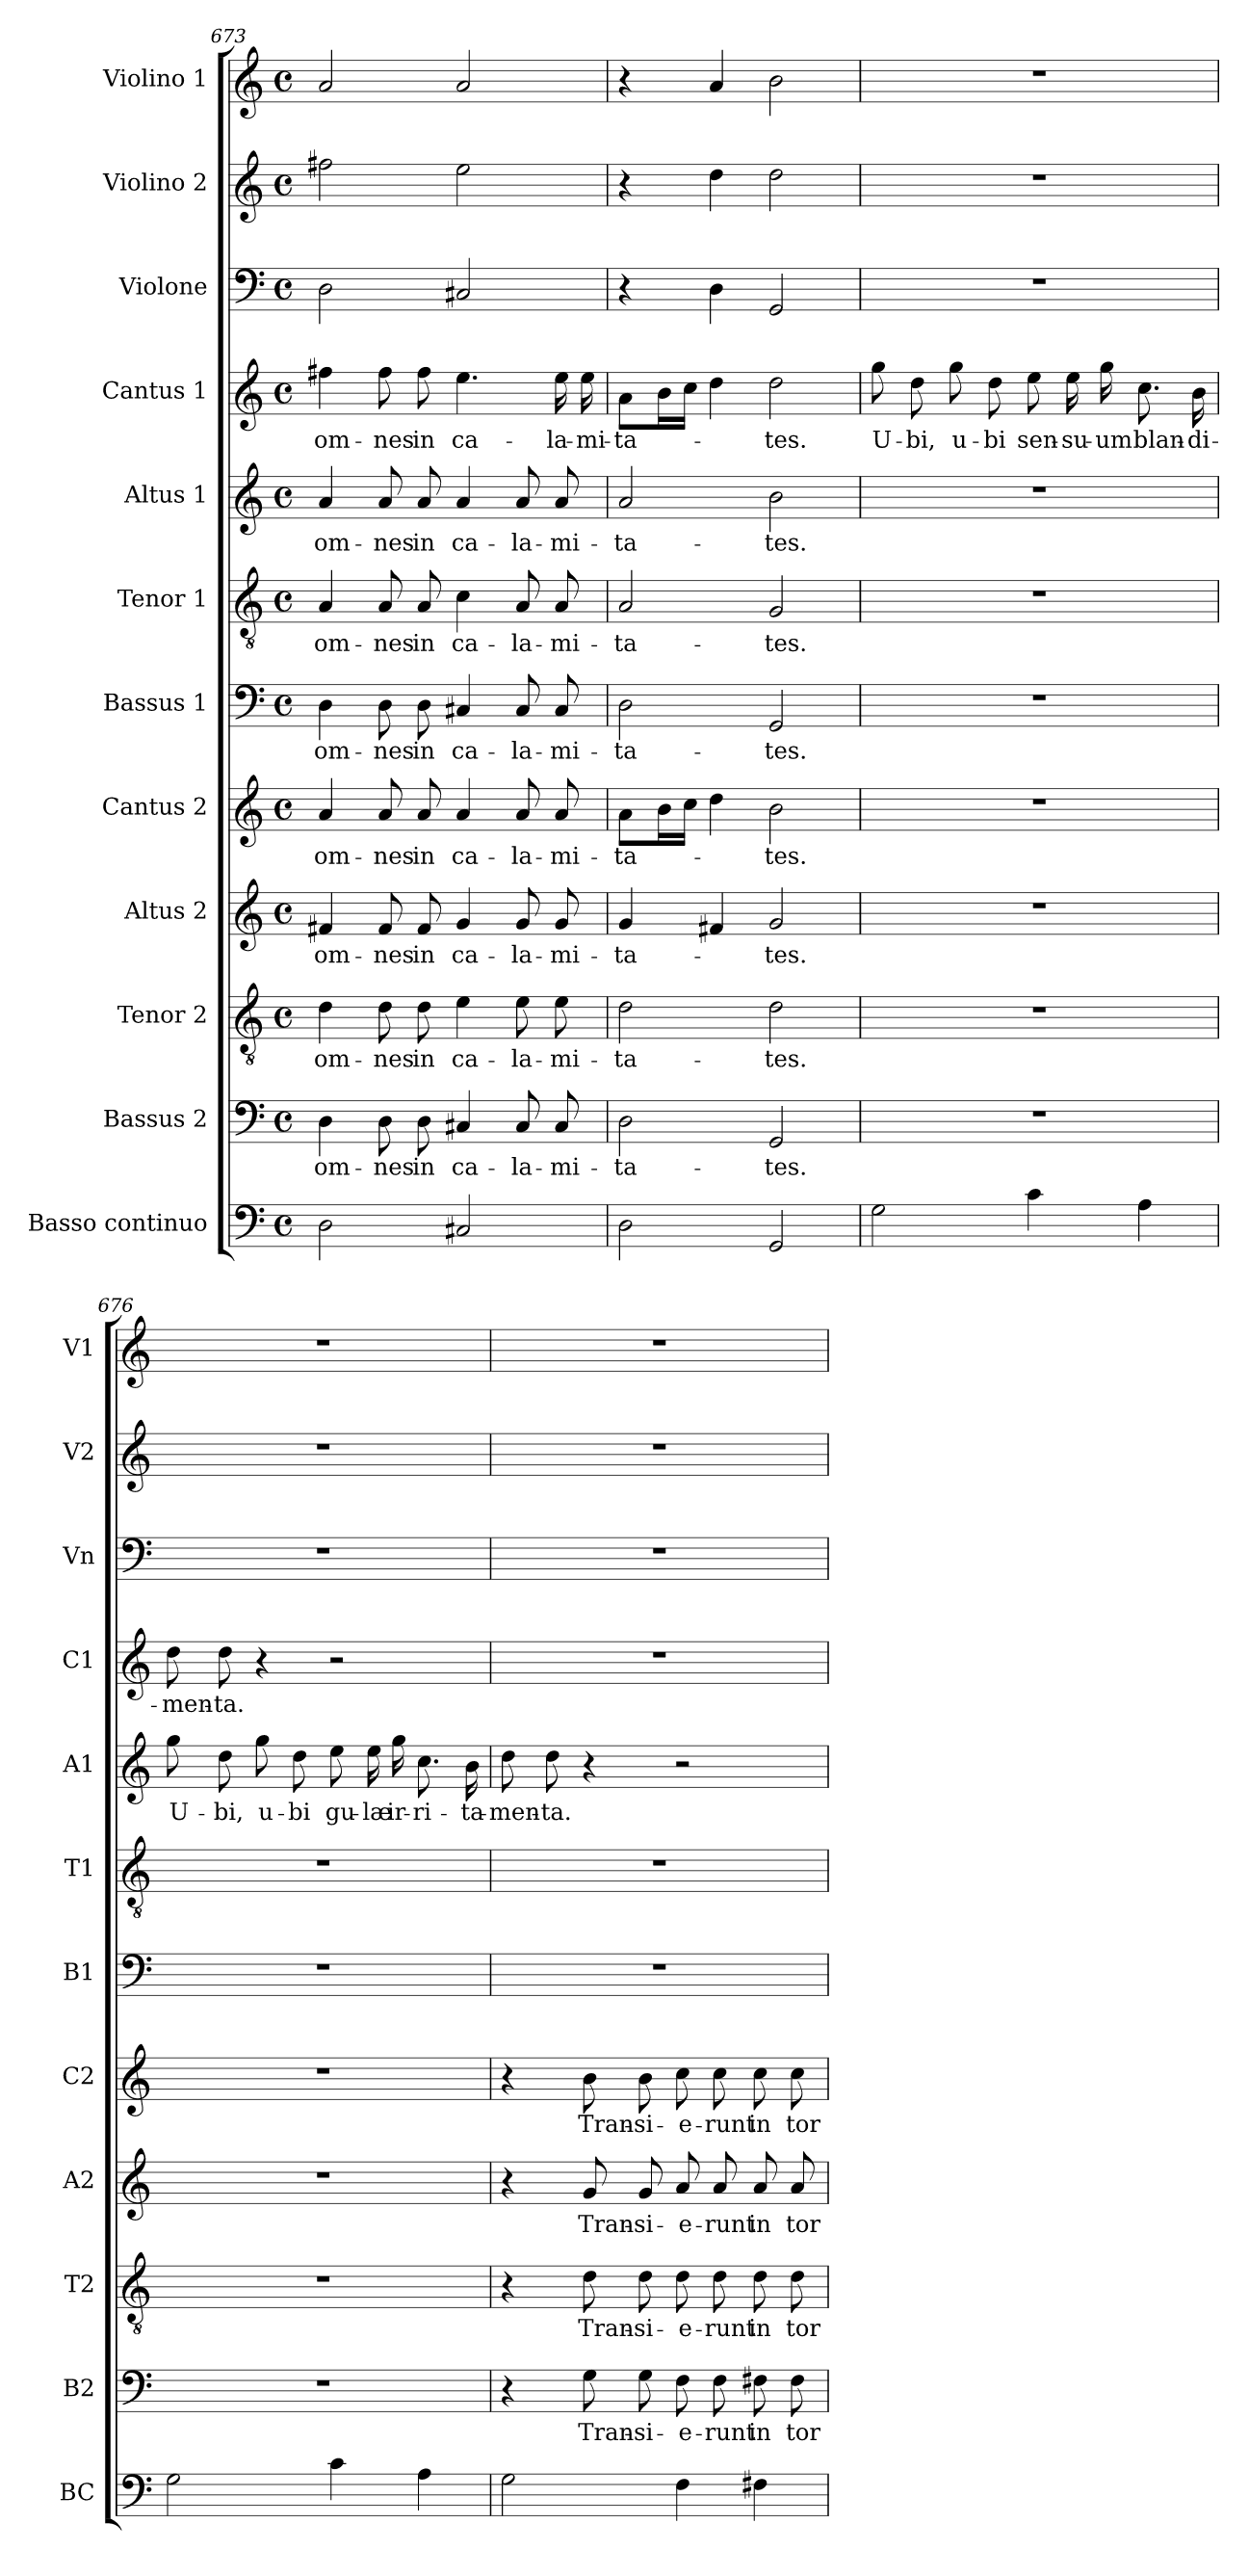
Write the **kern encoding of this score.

**kern	**kern	**text	**kern	**text	**kern	**text	**kern	**text	**kern	**text	**kern	**text	**kern	**text	**kern	**text	**kern	**kern	**kern
*part12	*part11	*part11	*part10	*part10	*part9	*part9	*part8	*part8	*part7	*part7	*part6	*part6	*part5	*part5	*part4	*part4	*part3	*part2	*part1
*staff12	*staff11	*staff11	*staff10	*staff10	*staff9	*staff9	*staff8	*staff8	*staff7	*staff7	*staff6	*staff6	*staff5	*staff5	*staff4	*staff4	*staff3	*staff2	*staff1
*I"Basso continuo	*I"Bassus 2	*	*I"Tenor 2	*	*I"Altus 2	*	*I"Cantus 2	*	*I"Bassus 1	*	*I"Tenor 1	*	*I"Altus 1	*	*I"Cantus 1	*	*I"Violone	*I"Violino 2	*I"Violino 1
*I'BC	*I'B2	*	*I'T2	*	*I'A2	*	*I'C2	*	*I'B1	*	*I'T1	*	*I'A1	*	*I'C1	*	*I'Vn	*I'V2	*I'V1
!!LO:PB:g=z
*clefF4	*clefF4	*	*clefGv2	*	*clefG2	*	*clefG2	*	*clefF4	*	*clefGv2	*	*clefG2	*	*clefG2	*	*clefF4	*clefG2	*clefG2
*ITrd7c12	*	*	*	*	*	*	*	*	*	*	*	*	*	*	*	*	*ITrd7c12	*	*
*k[]	*k[]	*	*k[]	*	*k[]	*	*k[]	*	*k[]	*	*k[]	*	*k[]	*	*k[]	*	*k[]	*k[]	*k[]
*C:	*C:	*	*C:	*	*C:	*	*C:	*	*C:	*	*C:	*	*C:	*	*C:	*	*C:	*C:	*C:
*M4/4	*M4/4	*	*M4/4	*	*M4/4	*	*M4/4	*	*M4/4	*	*M4/4	*	*M4/4	*	*M4/4	*	*M4/4	*M4/4	*M4/4
*met(c)	*met(c)	*	*met(c)	*	*met(c)	*	*met(c)	*	*met(c)	*	*met(c)	*	*met(c)	*	*met(c)	*	*met(c)	*met(c)	*met(c)
=673	=673	=673	=673	=673	=673	=673	=673	=673	=673	=673	=673	=673	=673	=673	=673	=673	=673	=673	=673
!	!	!LO:LY:b	!	!LO:LY:b	!	!LO:LY:b	!	!LO:LY:b	!	!LO:LY:b	!	!LO:LY:b	!	!LO:LY:b	!	!LO:LY:b	!	!	!
2DD\	4D\	om-	4d\	om-	4f#X/	om-	4a/	om-	4D\	om-	4A/	om-	4a/	om-	4ff#X\	om-	2DD\	2ff#X\	2a/
!	!	!LO:LY:b	!	!LO:LY:b	!	!LO:LY:b	!	!LO:LY:b	!	!LO:LY:b	!	!LO:LY:b	!	!LO:LY:b	!	!LO:LY:b	!	!	!
.	8D\	-nes	8d\	-nes	8f#/	-nes	8a/	-nes	8D\	-nes	8A/	-nes	8a/	-nes	8ff#\	-nes	.	.	.
!	!	!LO:LY:b	!	!LO:LY:b	!	!LO:LY:b	!	!LO:LY:b	!	!LO:LY:b	!	!LO:LY:b	!	!LO:LY:b	!	!LO:LY:b	!	!	!
.	8D\	in	8d\	in	8f#/	in	8a/	in	8D\	in	8A/	in	8a/	in	8ff#\	in	.	.	.
!	!	!LO:LY:b	!	!LO:LY:b	!	!LO:LY:b	!	!LO:LY:b	!	!LO:LY:b	!	!LO:LY:b	!	!LO:LY:b	!	!LO:LY:b	!	!	!
2CC#X/	4C#X/	ca-	4e\	ca-	4g/	ca-	4a/	ca-	4C#X/	ca-	4c\	ca-	4a/	ca-	4.ee\	ca-	2CC#X/	2ee\	2a/
!	!	!LO:LY:b	!	!LO:LY:b	!	!LO:LY:b	!	!LO:LY:b	!	!LO:LY:b	!	!LO:LY:b	!	!LO:LY:b	!	!	!	!	!
.	8C#/	-la-	8e\	-la-	8g/	-la-	8a/	-la-	8C#/	-la-	8A/	-la-	8a/	-la-	.	.	.	.	.
!	!	!LO:LY:b	!	!LO:LY:b	!	!LO:LY:b	!	!LO:LY:b	!	!LO:LY:b	!	!LO:LY:b	!	!LO:LY:b	!	!LO:LY:b	!	!	!
.	8C#/	-mi-	8e\	-mi-	8g/	-mi-	8a/	-mi-	8C#/	-mi-	8A/	-mi-	8a/	-mi-	16ee\	-la-	.	.	.
!	!	!	!	!	!	!	!	!	!	!	!	!	!	!	!	!LO:LY:b	!	!	!
.	.	.	.	.	.	.	.	.	.	.	.	.	.	.	16ee\	-mi-	.	.	.
=674	=674	=674	=674	=674	=674	=674	=674	=674	=674	=674	=674	=674	=674	=674	=674	=674	=674	=674	=674
!	!	!LO:LY:b	!	!LO:LY:b	!	!LO:LY:b	!	!LO:LY:b	!	!LO:LY:b	!	!LO:LY:b	!	!LO:LY:b	!	!LO:LY:b	!	!	!
2DD\	2D\	-ta-	2d\	-ta-	4g/	-ta-	8a\L	-ta-	2D\	-ta-	2A/	-ta-	2a/	-ta-	8a\L	-ta-	4r	4r	4r
.	.	.	.	.	.	.	16b\L	.	.	.	.	.	.	.	16b\L	.	.	.	.
.	.	.	.	.	.	.	16cc\JJ	.	.	.	.	.	.	.	16cc\JJ	.	.	.	.
.	.	.	.	.	4f#X/	.	4dd\	.	.	.	.	.	.	.	4dd\	.	4DD\	4dd\	4a/
!	!	!LO:LY:b	!	!LO:LY:b	!	!LO:LY:b	!	!LO:LY:b	!	!LO:LY:b	!	!LO:LY:b	!	!LO:LY:b	!	!LO:LY:b	!	!	!
2GGG/	2GG/	-tes.	2d\	-tes.	2g/	-tes.	2b\	-tes.	2GG/	-tes.	2G/	-tes.	2b\	-tes.	2dd\	-tes.	2GGG/	2dd\	2b\
=675	=675	=675	=675	=675	=675	=675	=675	=675	=675	=675	=675	=675	=675	=675	=675	=675	=675	=675	=675
!	!	!	!	!	!	!	!	!	!	!	!	!	!	!	!	!LO:LY:b	!	!	!
2GG\	1r	.	1r	.	1r	.	1r	.	1r	.	1r	.	1r	.	8gg\	U-	1r	1r	1r
!	!	!	!	!	!	!	!	!	!	!	!	!	!	!	!	!LO:LY:b	!	!	!
.	.	.	.	.	.	.	.	.	.	.	.	.	.	.	8dd\	-bi,	.	.	.
!	!	!	!	!	!	!	!	!	!	!	!	!	!	!	!	!LO:LY:b	!	!	!
.	.	.	.	.	.	.	.	.	.	.	.	.	.	.	8gg\	u-	.	.	.
!	!	!	!	!	!	!	!	!	!	!	!	!	!	!	!	!LO:LY:b	!	!	!
.	.	.	.	.	.	.	.	.	.	.	.	.	.	.	8dd\	-bi	.	.	.
!	!	!	!	!	!	!	!	!	!	!	!	!	!	!	!	!LO:LY:b	!	!	!
4C\	.	.	.	.	.	.	.	.	.	.	.	.	.	.	8ee\	sen-	.	.	.
!	!	!	!	!	!	!	!	!	!	!	!	!	!	!	!	!LO:LY:b	!	!	!
.	.	.	.	.	.	.	.	.	.	.	.	.	.	.	16ee\	-su-	.	.	.
!	!	!	!	!	!	!	!	!	!	!	!	!	!	!	!	!LO:LY:b	!	!	!
.	.	.	.	.	.	.	.	.	.	.	.	.	.	.	16gg\	-um	.	.	.
!	!	!	!	!	!	!	!	!	!	!	!	!	!	!	!	!LO:LY:b	!	!	!
4AA\	.	.	.	.	.	.	.	.	.	.	.	.	.	.	8.cc\	blan-	.	.	.
!	!	!	!	!	!	!	!	!	!	!	!	!	!	!	!	!LO:LY:b	!	!	!
.	.	.	.	.	.	.	.	.	.	.	.	.	.	.	16b\	-di-	.	.	.
=676	=676	=676	=676	=676	=676	=676	=676	=676	=676	=676	=676	=676	=676	=676	=676	=676	=676	=676	=676
!	!	!	!	!	!	!	!	!	!	!	!	!	!	!LO:LY:b	!	!LO:LY:b	!	!	!
2GG\	1r	.	1r	.	1r	.	1r	.	1r	.	1r	.	8gg\	U-	8dd\	-men-	1r	1r	1r
!	!	!	!	!	!	!	!	!	!	!	!	!	!	!LO:LY:b	!	!LO:LY:b	!	!	!
.	.	.	.	.	.	.	.	.	.	.	.	.	8dd\	-bi,	8dd\	-ta.	.	.	.
!	!	!	!	!	!	!	!	!	!	!	!	!	!	!LO:LY:b	!	!	!	!	!
.	.	.	.	.	.	.	.	.	.	.	.	.	8gg\	u-	4r	.	.	.	.
!	!	!	!	!	!	!	!	!	!	!	!	!	!	!LO:LY:b	!	!	!	!	!
.	.	.	.	.	.	.	.	.	.	.	.	.	8dd\	-bi	.	.	.	.	.
!	!	!	!	!	!	!	!	!	!	!	!	!	!	!LO:LY:b	!	!	!	!	!
4C\	.	.	.	.	.	.	.	.	.	.	.	.	8ee\	gu-	2r	.	.	.	.
!	!	!	!	!	!	!	!	!	!	!	!	!	!	!LO:LY:b	!	!	!	!	!
.	.	.	.	.	.	.	.	.	.	.	.	.	16ee\	-læ	.	.	.	.	.
!	!	!	!	!	!	!	!	!	!	!	!	!	!	!LO:LY:b	!	!	!	!	!
.	.	.	.	.	.	.	.	.	.	.	.	.	16gg\	ir-	.	.	.	.	.
!	!	!	!	!	!	!	!	!	!	!	!	!	!	!LO:LY:b	!	!	!	!	!
4AA\	.	.	.	.	.	.	.	.	.	.	.	.	8.cc\	-ri-	.	.	.	.	.
!	!	!	!	!	!	!	!	!	!	!	!	!	!	!LO:LY:b	!	!	!	!	!
.	.	.	.	.	.	.	.	.	.	.	.	.	16b\	-ta-	.	.	.	.	.
!!LO:PB:g=z
=677	=677	=677	=677	=677	=677	=677	=677	=677	=677	=677	=677	=677	=677	=677	=677	=677	=677	=677	=677
!	!	!	!	!	!	!	!	!	!	!	!	!	!	!LO:LY:b	!	!	!	!	!
2GG\	4r	.	4r	.	4r	.	4r	.	1r	.	1r	.	8dd\	-men-	1r	.	1r	1r	1r
!	!	!	!	!	!	!	!	!	!	!	!	!	!	!LO:LY:b	!	!	!	!	!
.	.	.	.	.	.	.	.	.	.	.	.	.	8dd\	-ta.	.	.	.	.	.
!	!	!LO:LY:b	!	!LO:LY:b	!	!LO:LY:b	!	!LO:LY:b	!	!	!	!	!	!	!	!	!	!	!
.	8G\	Tran-	8d\	Tran-	8g/	Tran-	8b\	Tran-	.	.	.	.	4r	.	.	.	.	.	.
!	!	!LO:LY:b	!	!LO:LY:b	!	!LO:LY:b	!	!LO:LY:b	!	!	!	!	!	!	!	!	!	!	!
.	8G\	-si-	8d\	-si-	8g/	-si-	8b\	-si-	.	.	.	.	.	.	.	.	.	.	.
!	!	!LO:LY:b	!	!LO:LY:b	!	!LO:LY:b	!	!LO:LY:b	!	!	!	!	!	!	!	!	!	!	!
4FF\	8F\	-e-	8d\	-e-	8a/	-e-	8cc\	-e-	.	.	.	.	2r	.	.	.	.	.	.
!	!	!LO:LY:b	!	!LO:LY:b	!	!LO:LY:b	!	!LO:LY:b	!	!	!	!	!	!	!	!	!	!	!
.	8F\	-runt	8d\	-runt	8a/	-runt	8cc\	-runt	.	.	.	.	.	.	.	.	.	.	.
!	!	!LO:LY:b	!	!LO:LY:b	!	!LO:LY:b	!	!LO:LY:b	!	!	!	!	!	!	!	!	!	!	!
4FF#X\	8F#X\	in	8d\	in	8a/	in	8cc\	in	.	.	.	.	.	.	.	.	.	.	.
!	!	!LO:LY:b	!	!LO:LY:b	!	!LO:LY:b	!	!LO:LY:b	!	!	!	!	!	!	!	!	!	!	!
.	8F#\	tor-	8d\	tor-	8a/	tor-	8cc\	tor-	.	.	.	.	.	.	.	.	.	.	.
=	=	=	=	=	=	=	=	=	=	=	=	=	=	=	=	=	=	=	=
*-	*-	*-	*-	*-	*-	*-	*-	*-	*-	*-	*-	*-	*-	*-	*-	*-	*-	*-	*-
